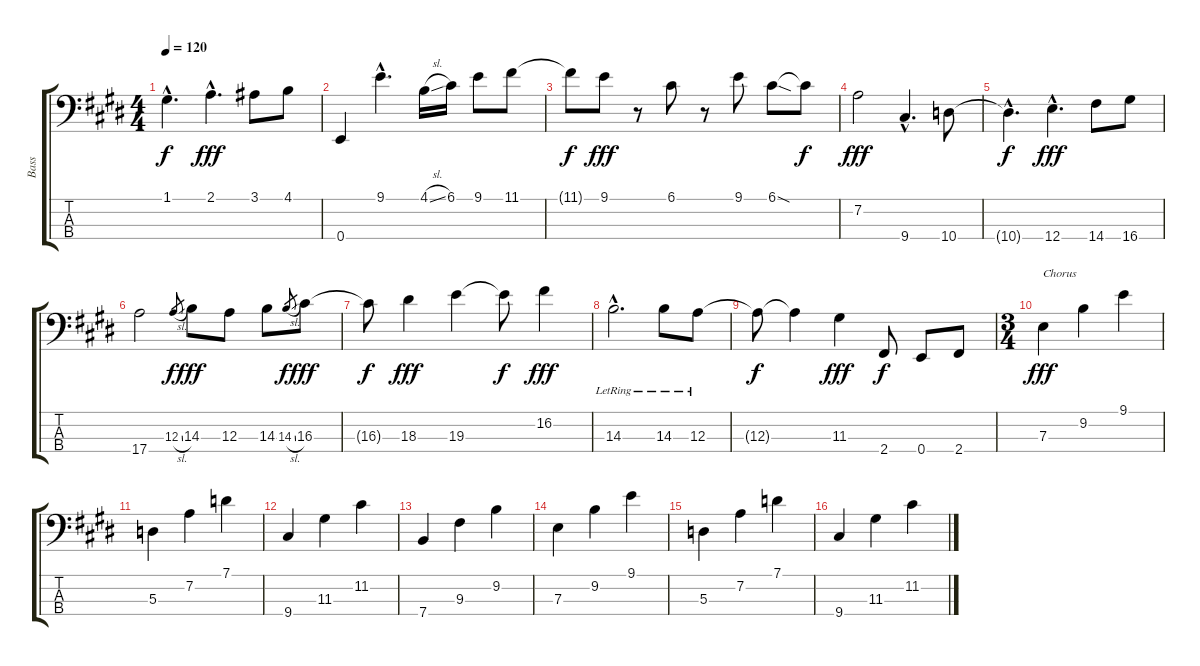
\track ("Bass" "Bass") {instrument electricbasspick}
\staff {score tabs}
\tuning (G2 D2 A1 E1) {hide}
\ts (4 4)
\tempo 120
\clef f4
\ks e
1.1{hac t}.4{d dy f} 2.1{hac}.4{d dy fff} 3.1.8 4.1.8 |
0.4.4 9.1{hac}.4{d} 4.1{sl}.16 6.1.16 9.1.8 11.1.8 |
11.1{t}.8{dy f} 9.1.8{dy fff} r.8 6.1.8 r.8 9.1.8 6.1{sod}.8 6.1{t}.8{dy f} |
7.2.2{dy fff} 9.4{hac}.4{d} 10.4.8 |
10.4{hac t}.4{d dy f} 12.4{hac}.4{d dy fff} 14.4.8 16.4.8 |
17.4.2 12.3{sl}.8{gr dy f} 14.3.8{dy fff} 12.3.8 14.3.8 14.3{sl}.8{gr dy f} 16.3.8{dy fff} |
16.3{t}.8{dy f} 18.3.4{dy fff} 19.3.4 19.3{t}.8{dy f} 16.2.4{dy fff} |
14.3{hac lr}.2{d} 14.3{lr}.8 12.3{lr}.8 |
12.3{t}.8{dy f} 12.3{t}.4 11.3.4{dy fff} 2.4.8{dy f} 0.4.8 2.4.8 |
\ts (3 4)
7.3.4{txt "Chorus" dy fff} 9.2.4 9.1.4 |
5.3.4 7.2.4 7.1.4 |
9.4.4 11.3.4 11.2.4 |
7.4.4 9.3.4 9.2.4 |
7.3.4 9.2.4 9.1.4 |
5.3.4 7.2.4 7.1.4 |
9.4.4 11.3.4 11.2.4
